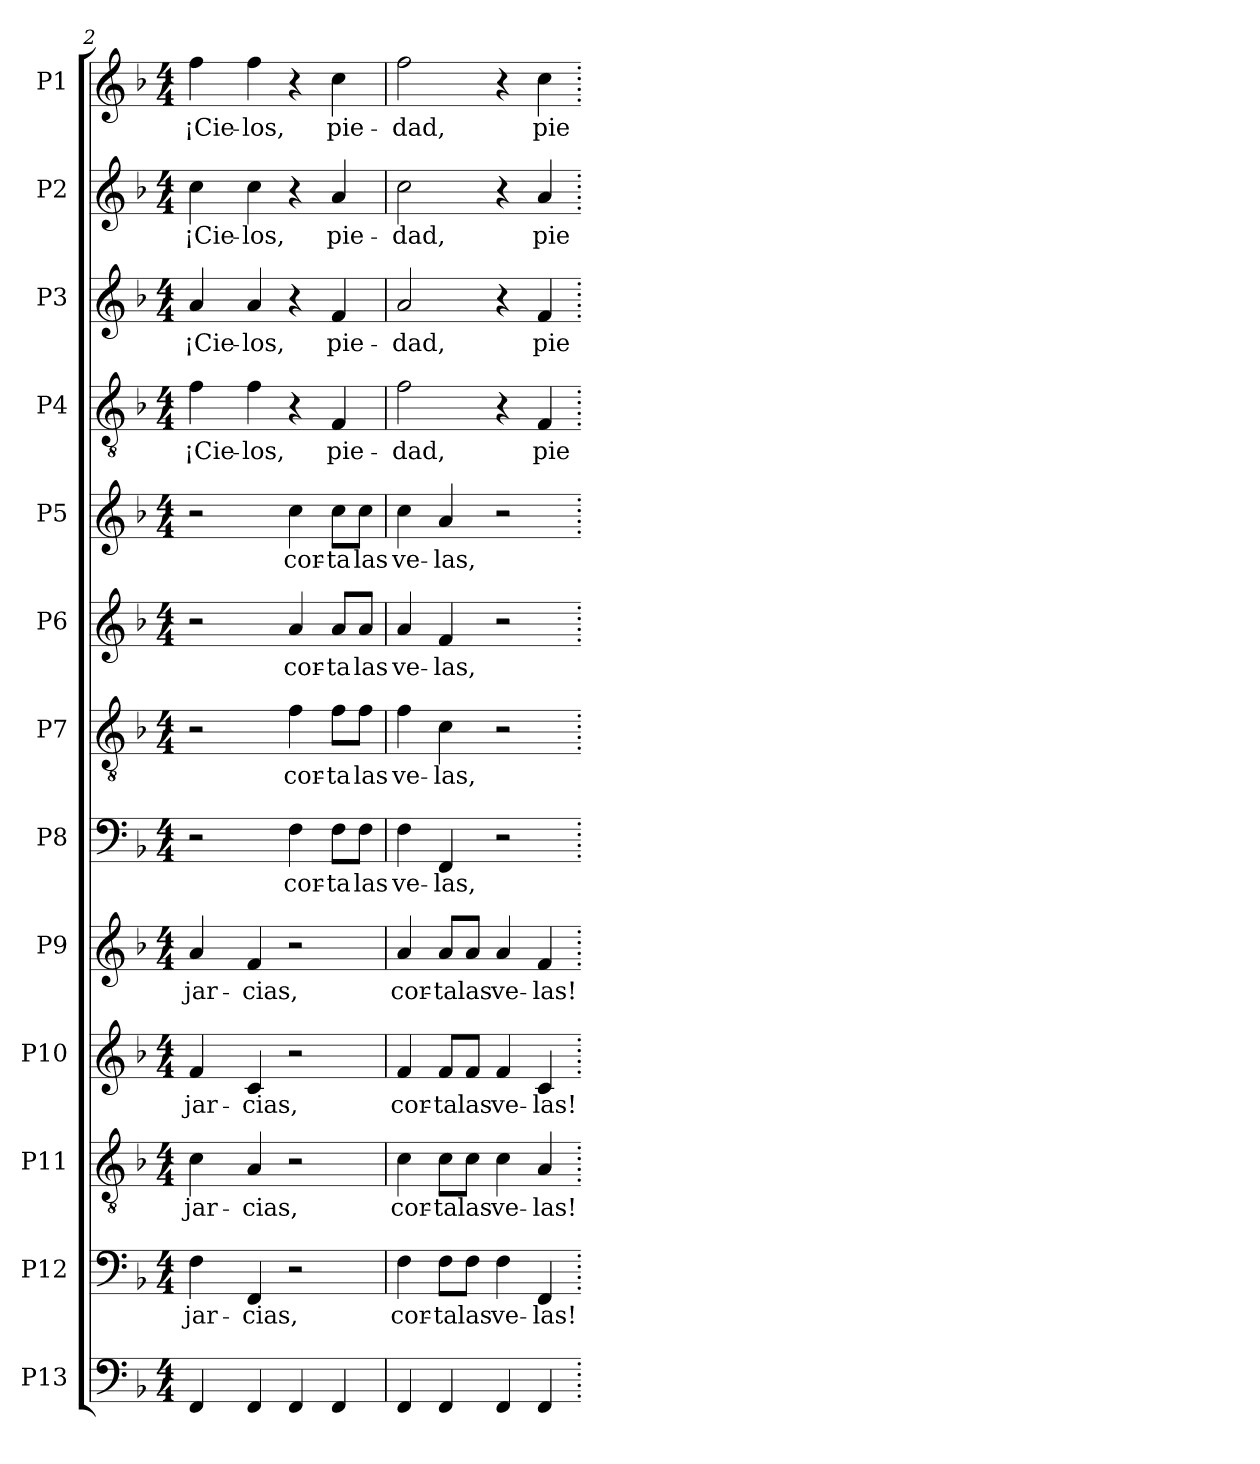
**kern	**kern	**text	**kern	**text	**kern	**text	**kern	**text	**kern	**text	**kern	**text	**kern	**text	**kern	**text	**kern	**text	**kern	**text	**kern	**text	**kern	**text
*part13	*part12	*part12	*part11	*part11	*part10	*part10	*part9	*part9	*part8	*part8	*part7	*part7	*part6	*part6	*part5	*part5	*part4	*part4	*part3	*part3	*part2	*part2	*part1	*part1
*staff13	*staff12	*staff12	*staff11	*staff11	*staff10	*staff10	*staff9	*staff9	*staff8	*staff8	*staff7	*staff7	*staff6	*staff6	*staff5	*staff5	*staff4	*staff4	*staff3	*staff3	*staff2	*staff2	*staff1	*staff1
*I"P13	*I"P12	*	*I"P11	*	*I"P10	*	*I"P9	*	*I"P8	*	*I"P7	*	*I"P6	*	*I"P5	*	*I"P4	*	*I"P3	*	*I"P2	*	*I"P1	*
*clefF4	*clefF4	*	*clefGv2	*	*clefG2	*	*clefG2	*	*clefF4	*	*clefGv2	*	*clefG2	*	*clefG2	*	*clefGv2	*	*clefG2	*	*clefG2	*	*clefG2	*
*	*	*	*ITrd7c12	*	*	*	*	*	*	*	*ITrd7c12	*	*	*	*	*	*ITrd7c12	*	*	*	*	*	*	*
*k[b-]	*k[b-]	*	*k[b-]	*	*k[b-]	*	*k[b-]	*	*k[b-]	*	*k[b-]	*	*k[b-]	*	*k[b-]	*	*k[b-]	*	*k[b-]	*	*k[b-]	*	*k[b-]	*
*F:	*F:	*	*F:	*	*F:	*	*F:	*	*F:	*	*F:	*	*F:	*	*F:	*	*F:	*	*F:	*	*F:	*	*F:	*
*M4/4	*M4/4	*	*M4/4	*	*M4/4	*	*M4/4	*	*M4/4	*	*M4/4	*	*M4/4	*	*M4/4	*	*M4/4	*	*M4/4	*	*M4/4	*	*M4/4	*
=2	=2	=2	=2	=2	=2	=2	=2	=2	=2	=2	=2	=2	=2	=2	=2	=2	=2	=2	=2	=2	=2	=2	=2	=2
!	!	!LO:LY:b:color=#000000	!	!	!	!	!	!	!	!	!	!	!	!	!	!	!	!	!	!	!	!	!	!
!	!	!	!	!LO:LY:b:color=#000000	!	!	!	!	!	!	!	!	!	!	!	!	!	!	!	!	!	!	!	!
!	!	!	!	!	!	!LO:LY:b:color=#000000	!	!	!	!	!	!	!	!	!	!	!	!	!	!	!	!	!	!
!	!	!	!	!	!	!	!	!LO:LY:b:color=#000000	!	!	!	!	!	!	!	!	!	!	!	!	!	!	!	!
!	!	!	!	!	!	!	!	!	!	!	!	!	!	!	!	!	!	!LO:LY:b:color=#000000	!	!	!	!	!	!
!	!	!	!	!	!	!	!	!	!	!	!	!	!	!	!	!	!	!	!	!LO:LY:b:color=#000000	!	!	!	!
!	!	!	!	!	!	!	!	!	!	!	!	!	!	!	!	!	!	!	!	!	!	!LO:LY:b:color=#000000	!	!
!	!	!	!	!	!	!	!	!	!	!	!	!	!	!	!	!	!	!	!	!	!	!	!	!LO:LY:b:color=#000000
4FFi/	4Fi\	jar-	4Ci\	jar-	4fi/	jar-	4ai/	jar-	2r	.	2r	.	2r	.	2r	.	4Fi\	¡Cie-	4ai/	¡Cie-	4cci\	¡Cie-	4ffi\	¡Cie-
!	!	!LO:LY:b:color=#000000	!	!	!	!	!	!	!	!	!	!	!	!	!	!	!	!	!	!	!	!	!	!
!	!	!	!	!LO:LY:b:color=#000000	!	!	!	!	!	!	!	!	!	!	!	!	!	!	!	!	!	!	!	!
!	!	!	!	!	!	!LO:LY:b:color=#000000	!	!	!	!	!	!	!	!	!	!	!	!	!	!	!	!	!	!
!	!	!	!	!	!	!	!	!LO:LY:b:color=#000000	!	!	!	!	!	!	!	!	!	!	!	!	!	!	!	!
!	!	!	!	!	!	!	!	!	!	!	!	!	!	!	!	!	!	!LO:LY:b:color=#000000	!	!	!	!	!	!
!	!	!	!	!	!	!	!	!	!	!	!	!	!	!	!	!	!	!	!	!LO:LY:b:color=#000000	!	!	!	!
!	!	!	!	!	!	!	!	!	!	!	!	!	!	!	!	!	!	!	!	!	!	!LO:LY:b:color=#000000	!	!
!	!	!	!	!	!	!	!	!	!	!	!	!	!	!	!	!	!	!	!	!	!	!	!	!LO:LY:b:color=#000000
4FFi/	4FFi/	-cias,	4AAi/	-cias,	4ci/	-cias,	4fi/	-cias,	.	.	.	.	.	.	.	.	4Fi\	-los,	4ai/	-los,	4cci\	-los,	4ffi\	-los,
!	!	!	!	!	!	!	!	!	!	!LO:LY:b:color=#000000	!	!	!	!	!	!	!	!	!	!	!	!	!	!
!	!	!	!	!	!	!	!	!	!	!	!	!LO:LY:b:color=#000000	!	!	!	!	!	!	!	!	!	!	!	!
!	!	!	!	!	!	!	!	!	!	!	!	!	!	!LO:LY:b:color=#000000	!	!	!	!	!	!	!	!	!	!
!	!	!	!	!	!	!	!	!	!	!	!	!	!	!	!	!LO:LY:b:color=#000000	!	!	!	!	!	!	!	!
4FFi/	2r	.	2r	.	2r	.	2r	.	4Fi\	cor-	4Fi\	cor-	4ai/	cor-	4cci\	cor-	4r	.	4r	.	4r	.	4r	.
!	!	!	!	!	!	!	!	!	!	!LO:LY:b:color=#000000	!	!	!	!	!	!	!	!	!	!	!	!	!	!
!	!	!	!	!	!	!	!	!	!	!	!	!LO:LY:b:color=#000000	!	!	!	!	!	!	!	!	!	!	!	!
!	!	!	!	!	!	!	!	!	!	!	!	!	!	!LO:LY:b:color=#000000	!	!	!	!	!	!	!	!	!	!
!	!	!	!	!	!	!	!	!	!	!	!	!	!	!	!	!LO:LY:b:color=#000000	!	!	!	!	!	!	!	!
!	!	!	!	!	!	!	!	!	!	!	!	!	!	!	!	!	!	!LO:LY:b:color=#000000	!	!	!	!	!	!
!	!	!	!	!	!	!	!	!	!	!	!	!	!	!	!	!	!	!	!	!LO:LY:b:color=#000000	!	!	!	!
!	!	!	!	!	!	!	!	!	!	!	!	!	!	!	!	!	!	!	!	!	!	!LO:LY:b:color=#000000	!	!
!	!	!	!	!	!	!	!	!	!	!	!	!	!	!	!	!	!	!	!	!	!	!	!	!LO:LY:b:color=#000000
4FFi/	.	.	.	.	.	.	.	.	8Fi\L	-ta	8Fi\L	-ta	8ai/L	-ta	8cci\L	-ta	4FFi/	pie-	4fi/	pie-	4ai/	pie-	4cci\	pie-
!	!	!	!	!	!	!	!	!	!	!LO:LY:b:color=#000000	!	!	!	!	!	!	!	!	!	!	!	!	!	!
!	!	!	!	!	!	!	!	!	!	!	!	!LO:LY:b:color=#000000	!	!	!	!	!	!	!	!	!	!	!	!
!	!	!	!	!	!	!	!	!	!	!	!	!	!	!LO:LY:b:color=#000000	!	!	!	!	!	!	!	!	!	!
!	!	!	!	!	!	!	!	!	!	!	!	!	!	!	!	!LO:LY:b:color=#000000	!	!	!	!	!	!	!	!
.	.	.	.	.	.	.	.	.	8Fi\J	las	8Fi\J	las	8ai/J	las	8cci\J	las	.	.	.	.	.	.	.	.
=3	=3	=3	=3	=3	=3	=3	=3	=3	=3	=3	=3	=3	=3	=3	=3	=3	=3	=3	=3	=3	=3	=3	=3	=3
!	!	!LO:LY:b:color=#000000	!	!	!	!	!	!	!	!	!	!	!	!	!	!	!	!	!	!	!	!	!	!
!	!	!	!	!LO:LY:b:color=#000000	!	!	!	!	!	!	!	!	!	!	!	!	!	!	!	!	!	!	!	!
!	!	!	!	!	!	!LO:LY:b:color=#000000	!	!	!	!	!	!	!	!	!	!	!	!	!	!	!	!	!	!
!	!	!	!	!	!	!	!	!LO:LY:b:color=#000000	!	!	!	!	!	!	!	!	!	!	!	!	!	!	!	!
!	!	!	!	!	!	!	!	!	!	!LO:LY:b:color=#000000	!	!	!	!	!	!	!	!	!	!	!	!	!	!
!	!	!	!	!	!	!	!	!	!	!	!	!LO:LY:b:color=#000000	!	!	!	!	!	!	!	!	!	!	!	!
!	!	!	!	!	!	!	!	!	!	!	!	!	!	!LO:LY:b:color=#000000	!	!	!	!	!	!	!	!	!	!
!	!	!	!	!	!	!	!	!	!	!	!	!	!	!	!	!LO:LY:b:color=#000000	!	!	!	!	!	!	!	!
!	!	!	!	!	!	!	!	!	!	!	!	!	!	!	!	!	!	!LO:LY:b:color=#000000	!	!	!	!	!	!
!	!	!	!	!	!	!	!	!	!	!	!	!	!	!	!	!	!	!	!	!LO:LY:b:color=#000000	!	!	!	!
!	!	!	!	!	!	!	!	!	!	!	!	!	!	!	!	!	!	!	!	!	!	!LO:LY:b:color=#000000	!	!
!	!	!	!	!	!	!	!	!	!	!	!	!	!	!	!	!	!	!	!	!	!	!	!	!LO:LY:b:color=#000000
4FFi/	4Fi\	cor-	4Ci\	cor-	4fi/	cor-	4ai/	cor-	4Fi\	ve-	4Fi\	ve-	4ai/	ve-	4cci\	ve-	2Fi\	-dad,	2ai/	-dad,	2cci\	-dad,	2ffi\	-dad,
!	!	!LO:LY:b:color=#000000	!	!	!	!	!	!	!	!	!	!	!	!	!	!	!	!	!	!	!	!	!	!
!	!	!	!	!LO:LY:b:color=#000000	!	!	!	!	!	!	!	!	!	!	!	!	!	!	!	!	!	!	!	!
!	!	!	!	!	!	!LO:LY:b:color=#000000	!	!	!	!	!	!	!	!	!	!	!	!	!	!	!	!	!	!
!	!	!	!	!	!	!	!	!LO:LY:b:color=#000000	!	!	!	!	!	!	!	!	!	!	!	!	!	!	!	!
!	!	!	!	!	!	!	!	!	!	!LO:LY:b:color=#000000	!	!	!	!	!	!	!	!	!	!	!	!	!	!
!	!	!	!	!	!	!	!	!	!	!	!	!LO:LY:b:color=#000000	!	!	!	!	!	!	!	!	!	!	!	!
!	!	!	!	!	!	!	!	!	!	!	!	!	!	!LO:LY:b:color=#000000	!	!	!	!	!	!	!	!	!	!
!	!	!	!	!	!	!	!	!	!	!	!	!	!	!	!	!LO:LY:b:color=#000000	!	!	!	!	!	!	!	!
4FFi/	8Fi\L	-ta	8Ci\L	-ta	8fi/L	-ta	8ai/L	-ta	4FFi/	-las,	4Ci\	-las,	4fi/	-las,	4ai/	-las,	.	.	.	.	.	.	.	.
!	!	!LO:LY:b:color=#000000	!	!	!	!	!	!	!	!	!	!	!	!	!	!	!	!	!	!	!	!	!	!
!	!	!	!	!LO:LY:b:color=#000000	!	!	!	!	!	!	!	!	!	!	!	!	!	!	!	!	!	!	!	!
!	!	!	!	!	!	!LO:LY:b:color=#000000	!	!	!	!	!	!	!	!	!	!	!	!	!	!	!	!	!	!
!	!	!	!	!	!	!	!	!LO:LY:b:color=#000000	!	!	!	!	!	!	!	!	!	!	!	!	!	!	!	!
.	8Fi\J	las	8Ci\J	las	8fi/J	las	8ai/J	las	.	.	.	.	.	.	.	.	.	.	.	.	.	.	.	.
!	!	!LO:LY:b:color=#000000	!	!	!	!	!	!	!	!	!	!	!	!	!	!	!	!	!	!	!	!	!	!
!	!	!	!	!LO:LY:b:color=#000000	!	!	!	!	!	!	!	!	!	!	!	!	!	!	!	!	!	!	!	!
!	!	!	!	!	!	!LO:LY:b:color=#000000	!	!	!	!	!	!	!	!	!	!	!	!	!	!	!	!	!	!
!	!	!	!	!	!	!	!	!LO:LY:b:color=#000000	!	!	!	!	!	!	!	!	!	!	!	!	!	!	!	!
4FFi/	4Fi\	ve-	4Ci\	ve-	4fi/	ve-	4ai/	ve-	2r	.	2r	.	2r	.	2r	.	4r	.	4r	.	4r	.	4r	.
!	!	!LO:LY:b:color=#000000	!	!	!	!	!	!	!	!	!	!	!	!	!	!	!	!	!	!	!	!	!	!
!	!	!	!	!LO:LY:b:color=#000000	!	!	!	!	!	!	!	!	!	!	!	!	!	!	!	!	!	!	!	!
!	!	!	!	!	!	!LO:LY:b:color=#000000	!	!	!	!	!	!	!	!	!	!	!	!	!	!	!	!	!	!
!	!	!	!	!	!	!	!	!LO:LY:b:color=#000000	!	!	!	!	!	!	!	!	!	!	!	!	!	!	!	!
!	!	!	!	!	!	!	!	!	!	!	!	!	!	!	!	!	!	!LO:LY:b:color=#000000	!	!	!	!	!	!
!	!	!	!	!	!	!	!	!	!	!	!	!	!	!	!	!	!	!	!	!LO:LY:b:color=#000000	!	!	!	!
!	!	!	!	!	!	!	!	!	!	!	!	!	!	!	!	!	!	!	!	!	!	!LO:LY:b:color=#000000	!	!
!	!	!	!	!	!	!	!	!	!	!	!	!	!	!	!	!	!	!	!	!	!	!	!	!LO:LY:b:color=#000000
4FFi/	4FFi/	-las!	4AAi/	-las!	4ci/	-las!	4fi/	-las!	.	.	.	.	.	.	.	.	4FFi/	pie-	4fi/	pie-	4ai/	pie-	4cci\	pie-
=.	=.	=.	=.	=.	=.	=.	=.	=.	=.	=.	=.	=.	=.	=.	=.	=.	=.	=.	=.	=.	=.	=.	=.	=.
*-	*-	*-	*-	*-	*-	*-	*-	*-	*-	*-	*-	*-	*-	*-	*-	*-	*-	*-	*-	*-	*-	*-	*-	*-
